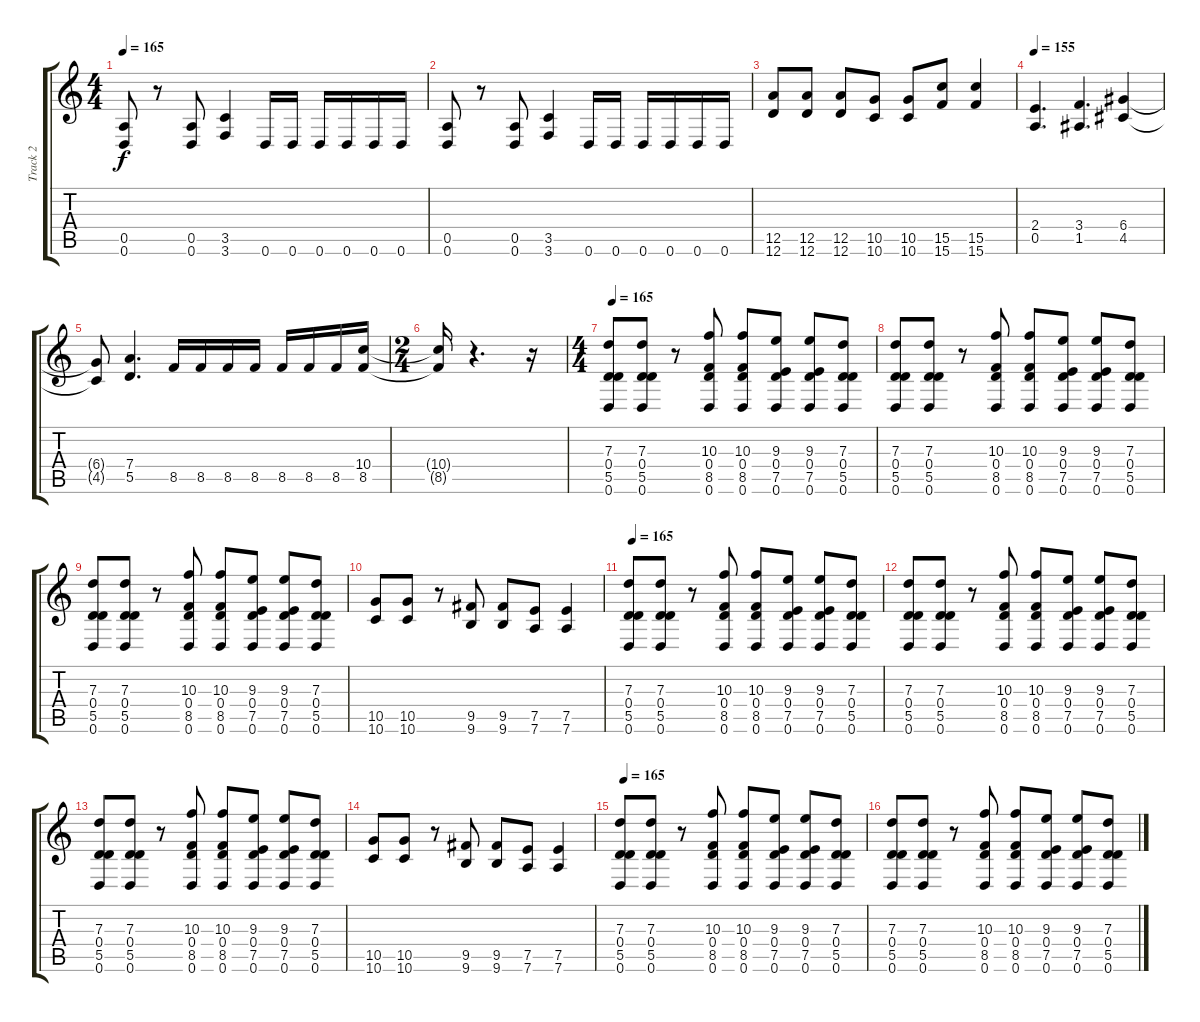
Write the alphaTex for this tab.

\track ("Track 2" "Track 2") {instrument overdrivenguitar}
\staff {score tabs}
\tuning (E4 B3 G3 D3 A2 D2) {hide}
\ts (4 4)
\tempo 165
\clef g2
\ks c
(0.5 0.6).8{dy f} r.8 (0.5 0.6).8 (3.5 3.6).4 0.6.16 0.6.16 0.6.16 0.6.16 0.6.16 0.6.16 |
(0.5 0.6).8 r.8 (0.5 0.6).8 (3.5 3.6).4 0.6.16 0.6.16 0.6.16 0.6.16 0.6.16 0.6.16 |
(12.5 12.6).8 (12.5 12.6).8 (12.5 12.6).8 (10.5 10.6).8 (10.5 10.6).8 (15.5 15.6).8 (15.5 15.6).4 |
\tempo 155
(2.4 0.5).4{d} (3.4 1.5).4{d} (6.4 4.5).4 |
(6.4{t} 4.5{t}).8 (7.4 5.5).4{d} 8.5.16 8.5.16 8.5.16 8.5.16 8.5.16 8.5.16 8.5.16 (10.4 8.5).16 |
\ts (2 4)
(10.4{t} 8.5{t}).16 r.4{d} r.16 |
\ts (4 4)
\tempo 165
(7.3 0.4 5.5 0.6).8 (7.3 0.4 5.5 0.6).8 r.8 (10.3 0.4 8.5 0.6).8 (10.3 0.4 8.5 0.6).8 (9.3 0.4 7.5 0.6).8 (9.3 0.4 7.5 0.6).8 (7.3 0.4 5.5 0.6).8 |
(7.3 0.4 5.5 0.6).8 (7.3 0.4 5.5 0.6).8 r.8 (10.3 0.4 8.5 0.6).8 (10.3 0.4 8.5 0.6).8 (9.3 0.4 7.5 0.6).8 (9.3 0.4 7.5 0.6).8 (7.3 0.4 5.5 0.6).8 |
(7.3 0.4 5.5 0.6).8 (7.3 0.4 5.5 0.6).8 r.8 (10.3 0.4 8.5 0.6).8 (10.3 0.4 8.5 0.6).8 (9.3 0.4 7.5 0.6).8 (9.3 0.4 7.5 0.6).8 (7.3 0.4 5.5 0.6).8 |
(10.5 10.6).8 (10.5 10.6).8 r.8 (9.5 9.6).8 (9.5 9.6).8 (7.5 7.6).8 (7.5 7.6).4 |
\tempo 165
(7.3 0.4 5.5 0.6).8 (7.3 0.4 5.5 0.6).8 r.8 (10.3 0.4 8.5 0.6).8 (10.3 0.4 8.5 0.6).8 (9.3 0.4 7.5 0.6).8 (9.3 0.4 7.5 0.6).8 (7.3 0.4 5.5 0.6).8 |
(7.3 0.4 5.5 0.6).8 (7.3 0.4 5.5 0.6).8 r.8 (10.3 0.4 8.5 0.6).8 (10.3 0.4 8.5 0.6).8 (9.3 0.4 7.5 0.6).8 (9.3 0.4 7.5 0.6).8 (7.3 0.4 5.5 0.6).8 |
(7.3 0.4 5.5 0.6).8 (7.3 0.4 5.5 0.6).8 r.8 (10.3 0.4 8.5 0.6).8 (10.3 0.4 8.5 0.6).8 (9.3 0.4 7.5 0.6).8 (9.3 0.4 7.5 0.6).8 (7.3 0.4 5.5 0.6).8 |
(10.5 10.6).8 (10.5 10.6).8 r.8 (9.5 9.6).8 (9.5 9.6).8 (7.5 7.6).8 (7.5 7.6).4 |
\tempo 165
(7.3 0.4 5.5 0.6).8 (7.3 0.4 5.5 0.6).8 r.8 (10.3 0.4 8.5 0.6).8 (10.3 0.4 8.5 0.6).8 (9.3 0.4 7.5 0.6).8 (9.3 0.4 7.5 0.6).8 (7.3 0.4 5.5 0.6).8 |
(7.3 0.4 5.5 0.6).8 (7.3 0.4 5.5 0.6).8 r.8 (10.3 0.4 8.5 0.6).8 (10.3 0.4 8.5 0.6).8 (9.3 0.4 7.5 0.6).8 (9.3 0.4 7.5 0.6).8 (7.3 0.4 5.5 0.6).8
